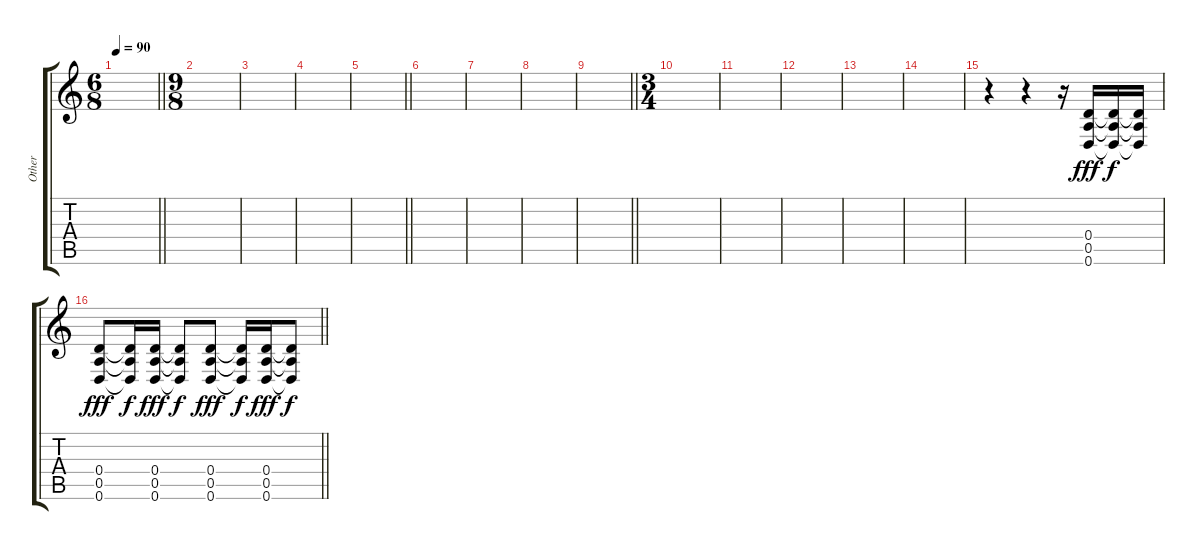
\track ("Other" "Other") {instrument electricguitarclean}
\staff {score tabs}
\tuning (E4 B3 G3 D3 A2 D2) {hide}
\ts (6 8)
\tempo 90
\clef g2
\barLineRight lightlight
\ks c
|
\ts (9 8)
\section ("" "")
|
|
|
\barLineRight lightlight
|
|
|
|
\barLineRight lightlight
|
\ts (3 4)
\section ("" "")
|
|
|
|
|
r.4{instrument distortionguitar} r.4 r.16{volume 0} (0.4 0.5 0.6).16{dy fff} (0.4{t} 0.5{t} 0.6{t}).16{dy f} (0.4{t} 0.5{t} 0.6{t}).16 |
\barLineRight lightlight
(0.4 0.5 0.6).8{dy fff} (0.4{t} 0.5{t} 0.6{t}).16{dy f} (0.4 0.5 0.6).16{dy fff} (0.4{t} 0.5{t} 0.6{t}).8{dy f} (0.4 0.5 0.6).8{dy fff} (0.4{t} 0.5{t} 0.6{t}).16{dy f} (0.4 0.5 0.6).16{dy fff} (0.4{t} 0.5{t} 0.6{t}).8{dy f}
